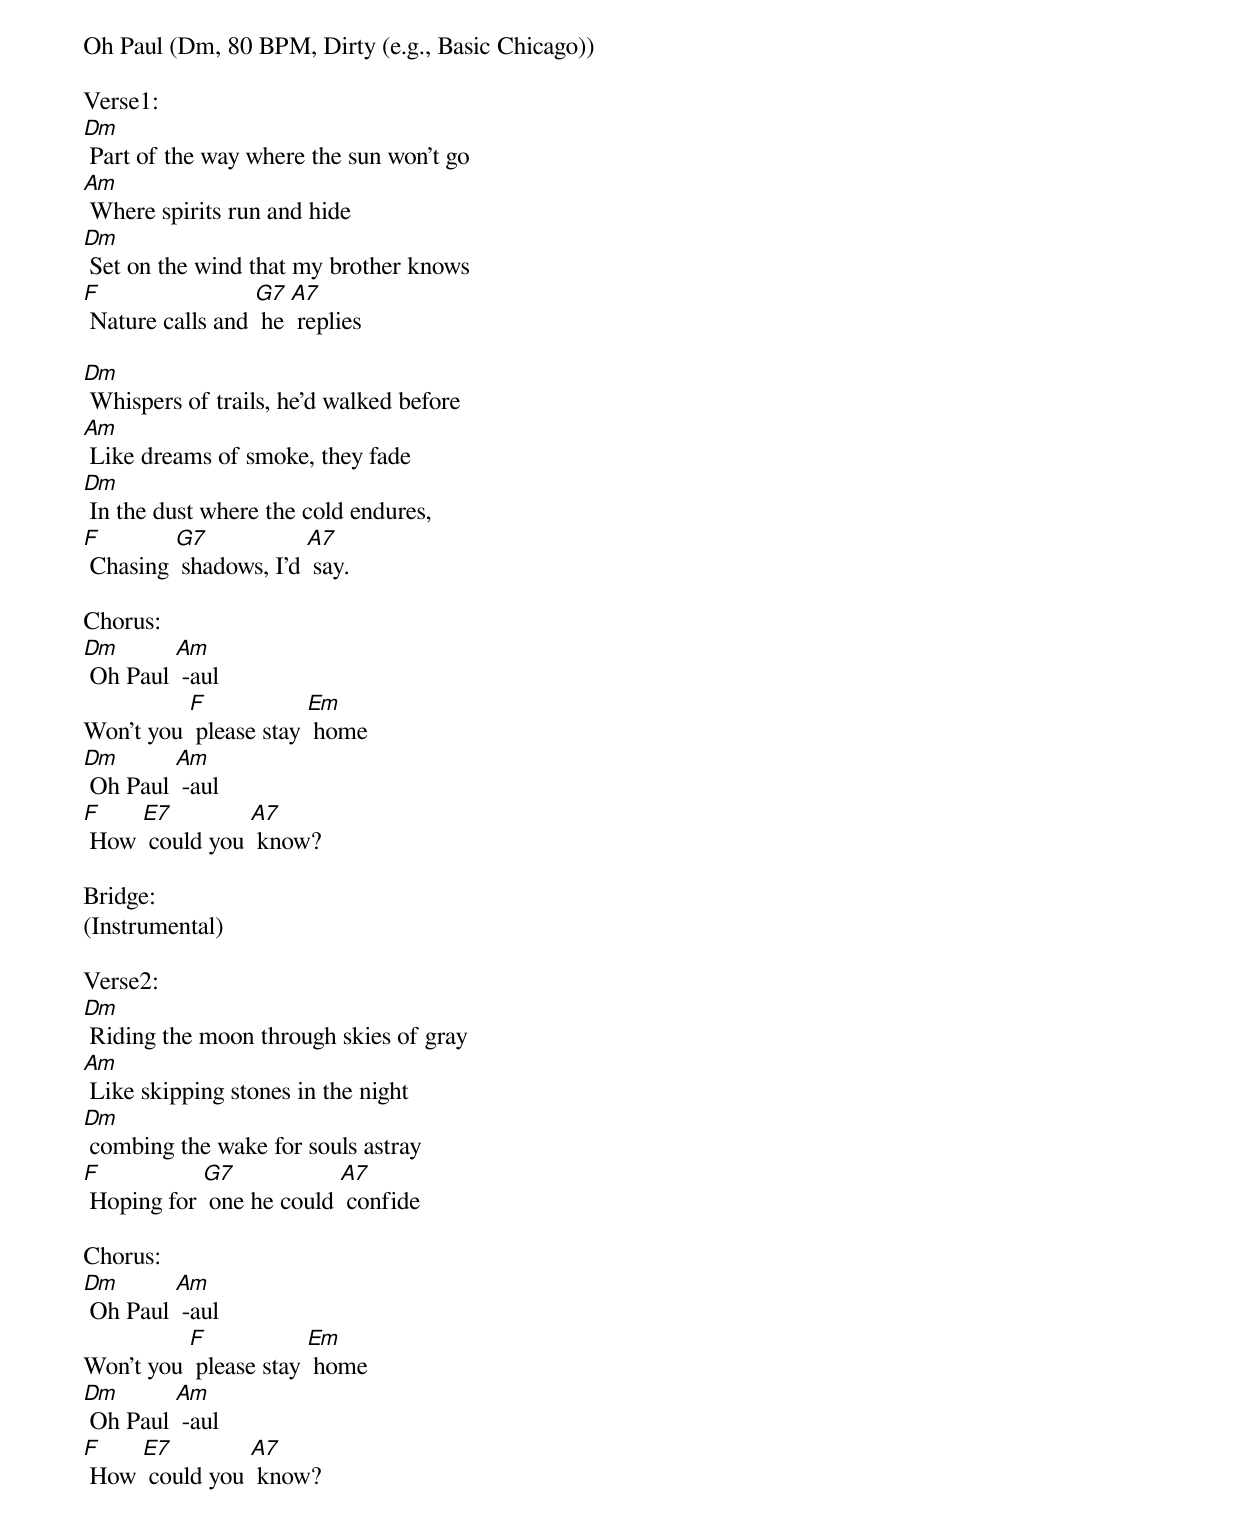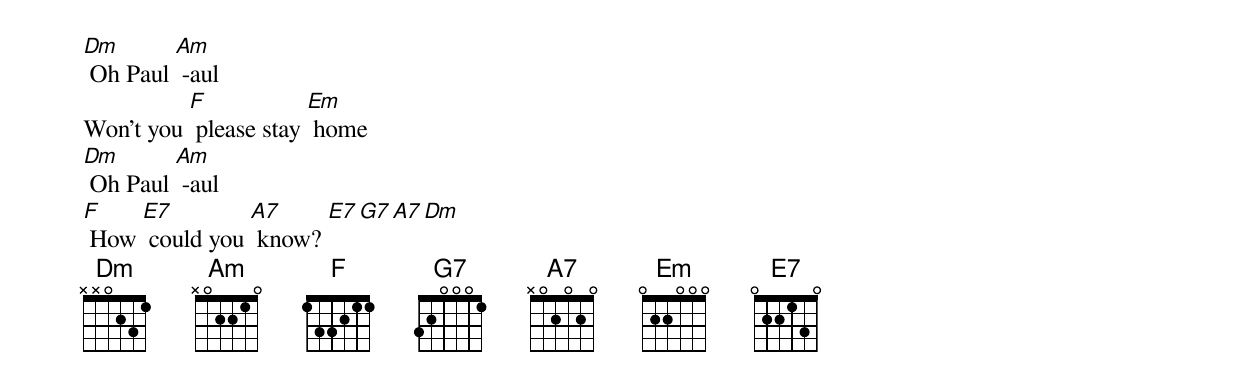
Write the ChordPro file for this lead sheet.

Oh Paul (Dm, 80 BPM, Dirty (e.g., Basic Chicago))

Verse1:
[Dm] Part of the way where the sun won't go
[Am] Where spirits run and hide
[Dm] Set on the wind that my brother knows
[F] Nature calls and [G7] he [A7] replies

[Dm] Whispers of trails, he'd walked before
[Am] Like dreams of smoke, they fade
[Dm] In the dust where the cold endures,
[F] Chasing [G7] shadows, I'd [A7] say.

Chorus:
[Dm] Oh Paul [Am] -aul
Won't you [F] please stay [Em] home
[Dm] Oh Paul [Am] -aul
[F] How [E7] could you [A7] know?

Bridge:
(Instrumental)

Verse2:
[Dm] Riding the moon through skies of gray
[Am] Like skipping stones in the night
[Dm] combing the wake for souls astray
[F] Hoping for [G7] one he could [A7] confide

Chorus:
[Dm] Oh Paul [Am] -aul
Won't you [F] please stay [Em] home
[Dm] Oh Paul [Am] -aul
[F] How [E7] could you [A7] know?

[Dm] Oh Paul [Am] -aul
Won't you [F] please stay [Em] home
[Dm] Oh Paul [Am] -aul
[F] How [E7] could you [A7] know? [E7 G7 A7 Dm]
